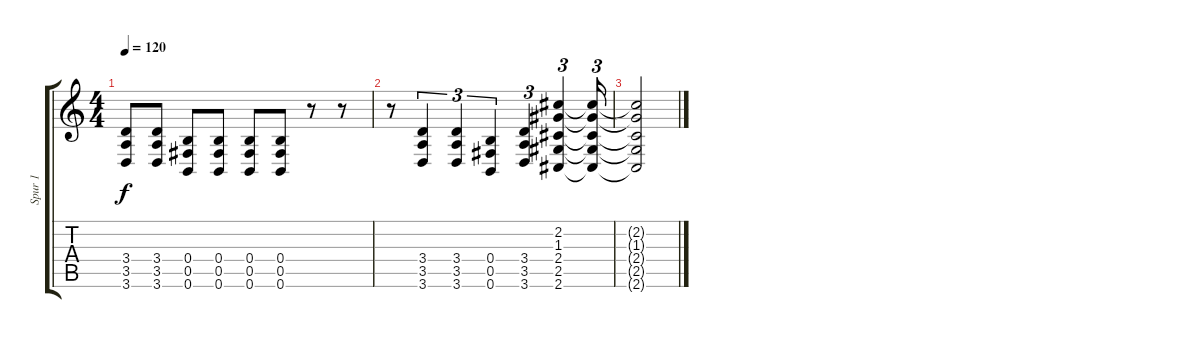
\track ("Spur 1" "Spur 1") {instrument overdrivenguitar}
\staff {score tabs}
\tuning (E4 B3 G3 B2 Gb2 B1) {hide}
\ts (4 4)
\tempo 120
\clef g2
\ks c
(3.4 3.5 3.6).8{dy f} (3.4 3.5 3.6).8 (0.4 0.5 0.6).8 (0.4 0.5 0.6).8 (0.4 0.5 0.6).8 (0.4 0.5 0.6).8 r.8 r.8 |
r.8 (3.4 3.5 3.6).4{tu (3 2)} (3.4 3.5 3.6).4{tu (3 2)} (0.4 0.5 0.6).4{tu (3 2)} (3.4 3.5 3.6).4{tu (3 2)} (2.2 1.3 2.4 2.5 2.6).4{tu (3 2)} (2.2{t} 1.3{t} 2.4{t} 2.5{t} 2.6{t}).16{tu (3 2)} |
(2.2{t} 1.3{t} 2.4{t} 2.5{t} 2.6{t}).2
